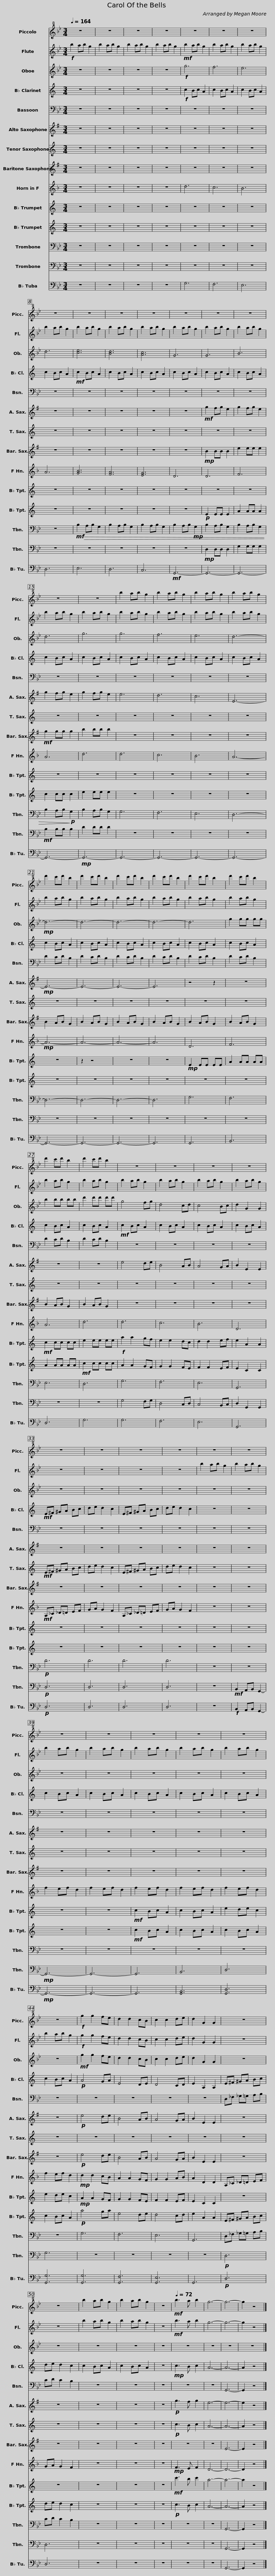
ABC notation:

X:1
%%score 1 2 3 4 5 6 7 8 9 10 11 12 13 14
L:1/8
Q:1/4=164
M:3/4
I:linebreak $
K:Bb
V:1 treble+8
V:2 treble
V:3 treble
V:4 treble transpose=-2
V:5 bass
V:6 treble transpose=-9
V:7 treble transpose=-14
V:8 treble transpose=-21
V:9 treble transpose=-7
V:10 treble transpose=-2
V:11 treble transpose=-2
V:12 bass
V:13 bass
V:14 bass
V:1
 z6 | z6 | z6 | z6 | z6 | %5
 z6 |$ z6 | z6 | z6 | z6 | %10
 z6 | z6 | z6 |$ z6 | z6 | %15
 z6 | b2 ab g2 | b2 ab g2 | b2 ab g2 | b2 ab g2 |$ %20
 d'2 c'd' b2 | d'2 c'd' b2 | d'2 c'd' b2 | d'2 c'd' b2 | d'2 c'd' b2 | %25
 d'2 c'd' b2 | d'2 c'd' b2 |$ d'2 c'd' b2 | z6 | z6 | %30
 z6 | z6 | z6 |$ z6 | z6 | %35
 z6 | z6 | z6 | z6 | z6 |$ %40
 z6 | z6 | z6 | z6 |!f! g2 g2 fe | %45
 d2 d2 cB | c2 c2 de | d2 G2 G2 |$ z6 | z6 | %50
 b2 ab g2 | b2 ab g2 | z6 |[Q:1/4=72]!mf! b3 a b2 | g6- | %55
 g6- | g2 z4 |] %57
V:2
!f! b2 ab g2 | b2 ab g2 | b2 ab g2 | b2 ab g2 |!mf! b2 ab g2 | %5
 b2 ab g2 |$ b2 ab g2 | b2 ab g2 | b2 ab g2 | b2 ab g2 | %10
 b2 ab g2 | b2 ab g2 | b2 ab g2 |$ b2 ab g2 | b2 ab g2 | %15
 b2 ab g2 | b2 ab g2 | b2 ab g2 | b2 ab g2 | b2 ab g2 |$ %20
 b2 ab g2 | b2 ab g2 | b2 ab g2 | b2 ab g2 | b2 ab g2 | %25
 b2 ab g2 | b2 ab g2 |$ b2 ab g2 | b2 ab g2 | b2 ab g2 | %30
 b2 ab g2 | b2 ab g2 | z6 |$ z6 | z6 | %35
 z6 | b2 ab g2 | b2 ab g2 | b2 ab g2 | b2 ab g2 |$ %40
 b2 ab g2 | b2 ab g2 | b2 ab g2 | b2 ab g2 |!f! g2 g2 fe | %45
 d2 d2 cB | c2 c2 de | d2 G2 G2 |$ z6 | z6 | %50
 b2 ab g2 | b2 ab g2 | z6 |!mf! b3 a b2 | g6- | %55
 g6- | g2 z4 |] %57
V:3
 z6 | z6 | z6 | z6 |!f! g6 | %5
 f6 |$ e6 | d6 | [ce]6 | [Bd]6 | %10
 [Ac]6 | G6 | G6 |$ B6 | d6 | %15
 g6 | g6 | f6 | e6 | d6- |$ %20
!mp! d6- | d6- | d6- | d6- | d6 | %25
 g2 gg gg | b2 bb bb |$ d'2 d'd' d'd' | g4 fg | d4 cd | %30
 c4 Bc | d2 G2 G2 | z6 |$ z6 | z6 | %35
 z6 | z6 | z6 | z6 | z6 |$ %40
 z6 | z6 | z6 | z6 |!mf! g2 g2 fe | %45
 d2 d2 cB | c2 c2 de | d2 G2 G2 |$ z6 | z6 | %50
 z6 | z6 | z6 | z6 | z6 | %55
 z6 | z6 |] %57
V:4
[K:C] z6 | z6 | z6 | z6 |!f! c2 Bc A2 | %5
 c2 Bc A2 |$ c2 Bc A2 | c2 Bc A2 |!mf! c2 Bc A2 | c2 Bc A2 | %10
 c2 Bc A2 | c2 Bc A2 | c2 Bc A2 |$ c2 Bc A2 | c2 Bc A2 | %15
 c2 Bc A2 | c2 Bc A2 | c2 Bc A2 | c2 Bc A2 | c2 Bc A2 |$ %20
 c2 Bc A2 | c2 Bc A2 | c2 Bc A2 | c2 Bc A2 | c2 Bc A2 | %25
 c2 Bc A2 | c2 Bc A2 |$ c2 Bc A2 |!mf! c2 Bc A2 | c2 Bc A2 | %30
 c2 Bc A2 | c2 Bc A2 |!mf! E^F ^GA Bc |$ de d2 c2 | E^F ^GA Bc | %35
 de d2 c2 | z6 | z6 | c2 Bc A2 | c2 Bc A2 |$ %40
 c2 Bc A2 | c2 Bc A2 | c2 Bc A2 | c2 Bc A2 |!p! A4 GA | %45
 E4 DE | D4 CD | E2 A,2 A,2 |$ E^F ^GA Bc | de d2 c2 | %50
 c2 Bc A2 | c2 Bc A2 | z6 |!mp! c3 B c2 | A6- | %55
 A6- | A2 z4 |] %57
V:5
 z6 | z6 | z6 | z6 | z6 | %5
 z6 |$ z6 | z6 | z6 | z6 | %10
 z6 | z6 | z6 |$ z6 | z6 | %15
 z6 | z6 | z6 | z6 | z6 |$ %20
 D2 CD B,2 | D2 CD B,2 | D2 CD B,2 | D2 CD B,2 | D2 CD B,2 | %25
 D2 CD B,2 | D2 CD B,2 |$ D2 CD B,2 | z6 | z6 | %30
 z6 | z6 | z6 |$ z6 | z6 | %35
 z6 | z6 | z6 | z6 | z6 |$ %40
 z6 | z6 | z6 | z6 | z6 | %45
 z6 | z6 | z6 |$ D,_F, _G,=G, A,B, | CD C2 B,2 | %50
 z6 | z6 | z6 | z6 | z6 | %55
 G,,6- | G,,2 z4 |] %57
V:6
[K:G] z6 | z6 | z6 | z6 | z6 | %5
 z6 |$ z6 | z6 | z6 | z6 | %10
 z6 | z6 |!mf! g2 fg e2 |$ g2 fg e2 | g2 fg e2 | %15
 g2 fg e2 | e6 | d6 | c6 | E6- |$ %20
!mp! E6- | E6- | E6- | E6 | z4 z2 | %25
 z6 | z6 |$ z6 | e4 de | B4 AB | %30
 A4 GA | B2 E2 E2 | z6 |$ z6 | z6 | %35
 z6 | z6 | z6 | z6 | z6 |$ %40
 z6 | z6 | z6 | z6 |!p! e4 de | %45
 B4 AB | A4 GA | B2 E2 E2 |$ z6 | z6 | %50
 z6 | z6 | z6 |!p! g3 f g2 | e6- | %55
 e6- | e2 z4 |] %57
V:7
[K:C] z6 | z6 | z6 | z6 | z6 | %5
 z6 |$ z6 | z6 | z6 | z6 | %10
 z6 | z6 | z6 |$ z6 | z6 | %15
 z6 | z6 | z6 | z6 | z6 |$ %20
 z6 | z6 | z6 | z6 | z6 | %25
 z6 | z6 |$ z6 | z6 | z6 | %30
 z6 | z6 |!mf! E^F ^GA Bc |$ de d2 c2 | E^F ^GA Bc | %35
 de d2 c2 | z6 | z6 | z6 | z6 |$ %40
 z6 | z6 | z6 | z6 | z6 | %45
 z6 | z6 | z6 |$ z6 | z6 | %50
 z6 | z6 | z6 |!p! c3 B c2 | A6- | %55
 A6- | A2 z4 |] %57
V:8
[K:G] z6 | z6 | z6 | z6 | z6 | %5
 z6 |$ z6 | z6 | z6 | z6 | %10
 z6 | z6 |!mp! B2 BB B2 |$ e2 ee e2 |!mf! g2 gg g2 | %15
 b2 bb b2 | z6 | z6 | z6 | z6 |$ %20
 B2 AB G2 | B2 AB G2 | B2 AB G2 | B2 AB G2 | B2 AB G2 | %25
 B2 AB G2 | B2 AB G2 |$ B2 AB G2 | z6 | z6 | %30
 z6 | z6 | z6 |$ z6 | z6 | %35
 z6 | z6 | z6 | z6 | z6 |$ %40
 z6 | z6 | z6 | z6 |!p! e4 de | %45
 B4 AB | A4 GA | B2 E2 E2 |$ z6 | z6 | %50
 z6 | z6 | z6 | z6 | z6 | %55
 E6- | E2 z4 |] %57
V:9
[K:F] z6 | z6 | z6 | z6 | d6 | %5
 c6 |$ B6 | A6 | [GB]6 | [FA]6 | %10
 [EG]6 | D6 | D6 |$ F6 | A6 | %15
 d6 | d6 | c6 | B6 | A6- |$ %20
!mp! A6- | A6- | A6- | A6 | D6 | %25
 F6 | A6 |$ d6 | d6 | c6 | %30
 B6 | D6 |!mf! A,_C _D=D EF |$ GA G2 F2 | A,_C _D=D EF | %35
 GA G2 F2 | z6 | z6 | f2 ef d2 | f2 ef d2 |$ %40
 f2 ef d2 | f2 ef d2 | f2 ef d2 | f2 ef d2 |!mp! d2 d2 cB | %45
 A2 A2 GF | G2 G2 AB | A2 D2 D2 |$ A,_C _D=D EF | GA G2 F2 | %50
 z6 | z6 | z6 |!mp! F3 E F2 | D6- | %55
 D6- | D2 z4 |] %57
V:10
[K:C] z6 | z6 | z6 | z6 | z6 | %5
 z6 |$ z6 | z6 | z6 | z6 | %10
 z6 | z6 | z6 |$ z6 | z6 | %15
 z6 | z6 | z6 | z6 | z6 |$ %20
 z6 | z2 z4 | z6 | z6 |!mp! E2 EE EE | %25
 A2 AA AA |!mf! c2 cc cc |$ e2 ee ee |!f! a2 a2 gf | e2 e2 dc | %30
 d2 d2 ef | e2 A2 A2 | z6 |$ z6 | z6 | %35
 z6 | z6 | z6 | z6 | z6 |$ %40
!mf! c2 Bc A2 | c2 Bc A2 | e2 de c2 | e2 de c2 |!mp! A2 A2 GF | %45
 G2 G2 FE | F2 F2 EF | E2 C2 C2 |$ z6 | z6 | %50
 z6 | z6 | z6 |!mf! c'3 b c'2 | a6- | %55
 a6- | a2 z4 |] %57
V:11
[K:C] z6 | z6 | z6 | z6 | z6 | %5
 z6 |$ z6 | z6 | z6 | z6 | %10
 z6 | z6 |!p! E2 EE E2 |$ A2 AA A2 | c2 cc c2 | %15
 e2 ee e2 | z6 | z6 | z6 | z6 |$ %20
 z6 | z6 | z6 | z6 | z6 | %25
 z6 | A2 AA AA |$!mf! c2 cc cc | A2 A2 GF | G2 G2 FE | %30
 F2 F2 EF | E2 C2 C2 | z6 |$ z6 | z6 | %35
 z6 | z6 | z6 | z6 | z6 |$ %40
!mf! c2 Bc A2 | c2 Bc A2 | c2 Bc A2 | c2 Bc A2 |!p! a4 ga | %45
 e4 de | d4 cd | e2 A2 A2 |$ E^F ^GA Bc | de d2 c2 | %50
 z6 | z6 | z6 |!p! c3 B c2 | A6- | %55
 A6- | A2 z4 |] %57
V:12
 z6 | z6 | z6 | z6 | z6 | %5
 z6 |$ z6 | z6 |!mf!!>(! B,2 A,B, G,2 | B,2 A,B, G,2 | %10
 B,2 A,B, G,2 | B,2 A,B,!mp! G,2 | B,2 A,B, G,2 |$ B,2 A,B, G,2 | B,2 A,B,!>)!!p! G,2 | %15
 B,2 A,B, G,2 | G,6 | F,6 | E,6 | D,6- |$ %20
 D,6- | D,6- | D,6- | D,6 | G,6 | %25
 F,6 | E,6 |$ D,6 | G,6 | F,6 | %30
 E,6 | G,,6 |!p! D6 |$ D6 | D6 | %35
 D6 | z6 | z6 | z6 | z6 |$ %40
 z6 | z6 | z6 | z6 | G,6 | %45
 F,6 | E,6 | G,,6 |$ D,_F, _G,=G, A,B, | CD C2 B,2 | %50
 z6 | z6 | z6 | z6 | z6 | %55
 G,,6- | G,,2 z4 |] %57
V:13
 z6 | z6 | z6 | z6 | z6 | %5
 z6 |$ z6 | z6 | z6 | z6 | %10
 z6 | z6 |!mp! D,2 D,D, D,2 |$ G,2 G,G, G,2 |!mf! B,2 B,B, B,2 | %15
 D2 DD D2 | z6 | z6 | z6 | z6 |$ %20
 z6 | z6 | z6 | z6 | z6 | %25
 z6 | z6 |$ z6 | G,4 F,G, | D,4 C,D, | %30
 C,4 B,,C, | D,2 G,,2 G,,2 |!p! D,6 |$ D,6 | D,6 | %35
 D,6 | z6 |!mf! B,,2 A,,B,, G,,2- |!mp! G,,6- | G,,6- |$ %40
 G,,6 | B,,6 | D,6 | G,6 | z6 | %45
 z6 | z6 | z6 |$!p! D,6 | D,6 | %50
 z6 | z6 | z6 | z6 | z6 | %55
 G,,6- | G,,2 z4 |] %57
V:14
 z6 | z6 | z6 | z6 | G,6 | %5
 F,6 |$ E,6 | D,6 | E,6 | D,6 | %10
 C,6 |!mf! G,,6- | G,,6- |$ G,,6- | G,,6- | %15
!mp! G,,6- | G,,6- | G,,6- | G,,6- | G,,6- |$ %20
 G,,6- | G,,6- | G,,6- | G,,6 | G,,6 | %25
 B,,6 | D,6 |$ G,6 | G,6 | F,6 | %30
 E,6 | G,,6 |!p! D,6 |$ D,6 | D,6 | %35
 D,6 | z6 |!f! B,,2 A,,B,, G,,2- |!mp! G,,6- | G,,6- |$ %40
 G,,6 | [G,,B,,]6 | [G,,D,]6 | [G,,G,]6 | [G,,G,]6 | %45
 [G,,F,]6 | [G,,E,]6 | G,,6 |$!p! D,6 | D,6 | %50
 z6 | z6 | z6 | z6 | z6 | %55
 G,,6- | G,,2 z4 |] %57
